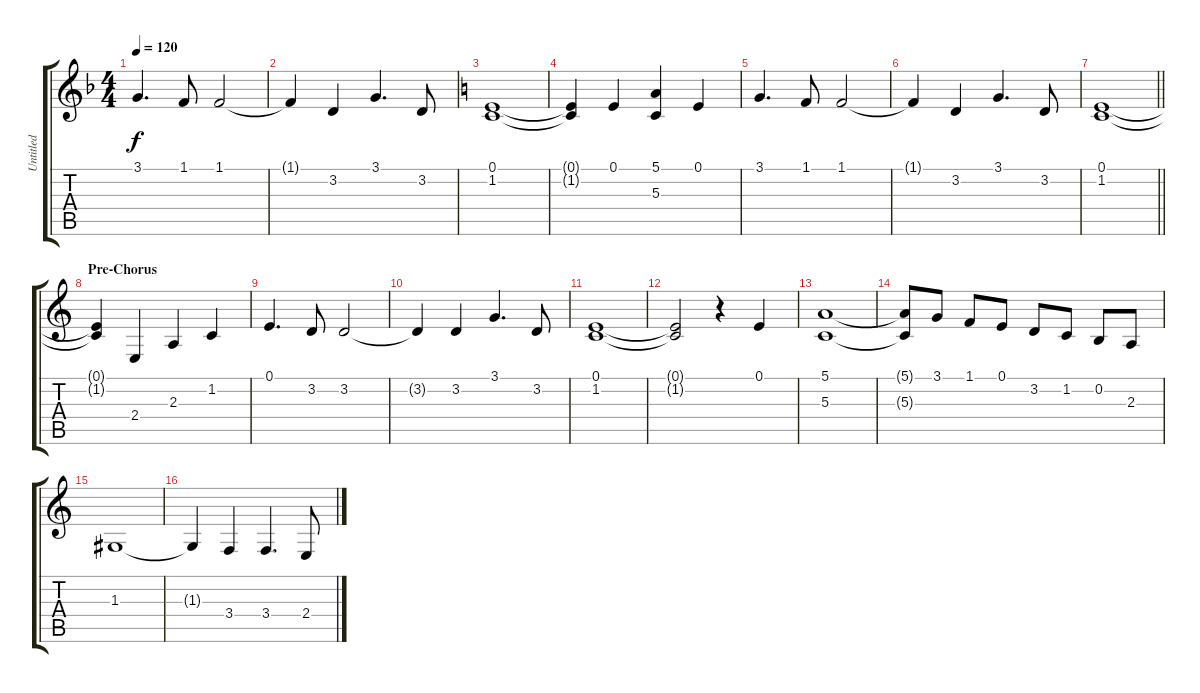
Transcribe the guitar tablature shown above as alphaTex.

\track ("Untitled" "Untitled") {instrument drawbarorgan}
\staff {score tabs}
\tuning (E4 B3 G3 D3 A2 E2) {hide}
\ts (4 4)
\tempo 120
\clef g2
\ks f
3.1.4{d dy f} 1.1.8 1.1.2 |
1.1{t}.4 3.2.4 3.1.4{d} 3.2.8 |
\ks c
(0.1 1.2).1 |
(0.1{t} 1.2{t}).4 0.1.4 (5.1 5.3).4 0.1.4 |
3.1.4{d} 1.1.8 1.1.2 |
1.1{t}.4 3.2.4 3.1.4{d} 3.2.8 |
\barLineRight lightlight
(0.1 1.2).1 |
\section ("" "Pre-Chorus")
(0.1{t} 1.2{t}).4 2.4.4 2.3.4 1.2.4 |
0.1.4{d} 3.2.8 3.2.2 |
3.2{t}.4 3.2.4 3.1.4{d} 3.2.8 |
(0.1 1.2).1 |
(0.1{t} 1.2{t}).2 r.4 0.1.4 |
(5.1 5.3).1 |
(5.1{t} 5.3{t}).8 3.1.8 1.1.8 0.1.8 3.2.8 1.2.8 0.2.8 2.3.8 |
1.3.1 |
1.3{t}.4 3.4.4 3.4.4{d} 2.4.8
